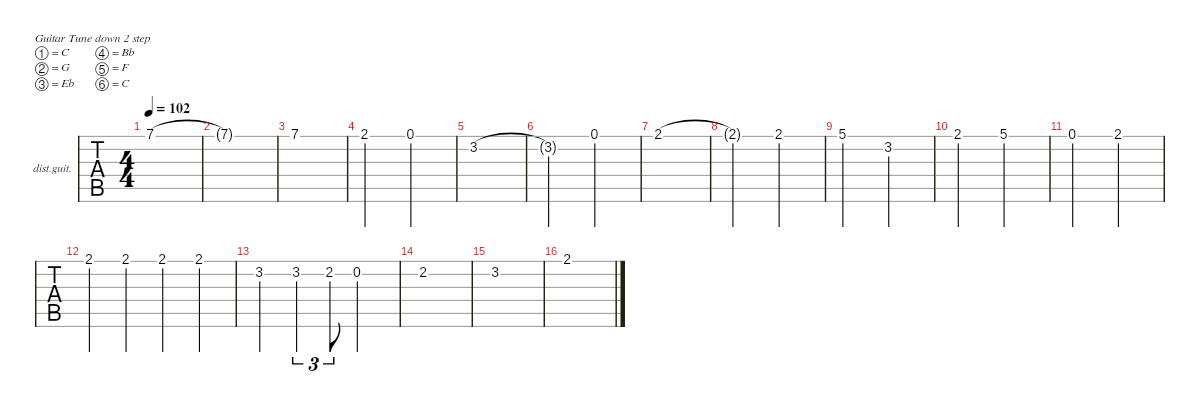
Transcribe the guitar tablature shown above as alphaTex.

\defaultSystemsLayout 4
\hideDynamics
\bracketExtendMode nobrackets
\firstSystemTrackNameOrientation horizontal
\otherSystemsTrackNameOrientation horizontal
\track ("Hurdy Gurdy" "dist.guit.") {instrument distortionguitar}
\staff {tabs}
\tuning (C4 G3 Eb3 Bb2 F2 C2)
\ts (4 4)
\tempo 102
\clef g2
\ks c
7.1.1{dy mf instrument distortionguitar} |
7.1{t}.1 |
7.1.1{dy ppp} |
2.1.2 0.1.2 |
3.2{acc #}.1 |
3.2{t acc #}.2 0.1.2 |
2.1.1 |
2.1{t}.2 2.1.2 |
5.1.2 3.2{acc #}.2 |
2.1.2 5.1.2 |
0.1.2 2.1.2 |
2.1.4{dy mp} 2.1.4 2.1.4 2.1.4 |
3.2{acc #}.4 3.2{acc #}.4{tu (3 2)} 2.2.8{tu (3 2)} 0.2.2 |
2.2.1 |
3.2{acc #}.1 |
2.1.1
